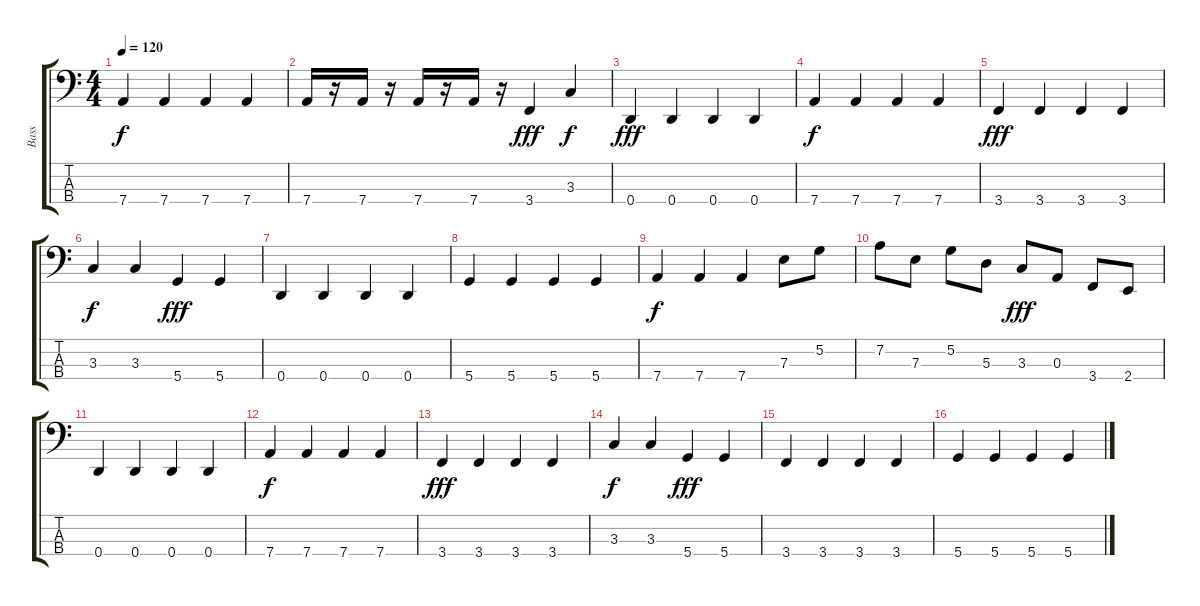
\track ("Bass" "Bass") {instrument electricbassfinger}
\staff {score tabs}
\tuning (G2 D2 A1 D1) {hide}
\ts (4 4)
\tempo 120
\clef f4
\ks c
7.4.4{dy f} 7.4.4 7.4.4 7.4.4 |
7.4.16 r.16 7.4.16 r.16 7.4.16 r.16 7.4.16 r.16 3.4.4{dy fff} 3.3.4{dy f} |
0.4.4{dy fff} 0.4.4 0.4.4 0.4.4 |
7.4.4{dy f} 7.4.4 7.4.4 7.4.4 |
3.4.4{dy fff} 3.4.4 3.4.4 3.4.4 |
3.3.4{dy f} 3.3.4 5.4.4{dy fff} 5.4.4 |
0.4.4 0.4.4 0.4.4 0.4.4 |
5.4.4 5.4.4 5.4.4 5.4.4 |
7.4.4{dy f} 7.4.4 7.4.4 7.3.8 5.2.8 |
7.2.8 7.3.8 5.2.8 5.3.8 3.3.8{dy fff} 0.3.8 3.4.8 2.4.8 |
0.4.4 0.4.4 0.4.4 0.4.4 |
7.4.4{dy f} 7.4.4 7.4.4 7.4.4 |
3.4.4{dy fff} 3.4.4 3.4.4 3.4.4 |
3.3.4{dy f} 3.3.4 5.4.4{dy fff} 5.4.4 |
3.4.4 3.4.4 3.4.4 3.4.4 |
5.4.4 5.4.4 5.4.4 5.4.4
